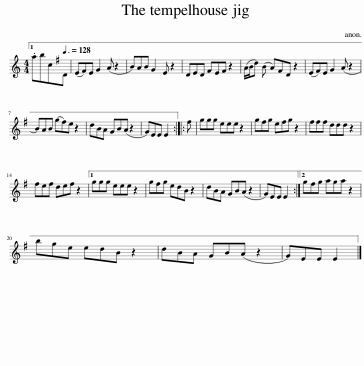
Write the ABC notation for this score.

X:1
L:1/8
M:4/4
I:linebreak $
K:C
V:1 treble
V:1
 .abc[Q:3/8=128]D | (E^F)E G2 (A z2 | B)AB G2 E z2 | DED ^FEF z2 | (A/B/d) (B A)^FD z2 | %5
 (E^F)E G2 (A z2 |$ B)AB (g^f)e z2 | dBA GB(A z2 | G)EE E2 :: ^f | %10
 ggg eee z2 | g^fg efg z2 | ^fff ddd z2 |$ ^fef def z2 |1 ggg eee z2 | %15
 g^fg edB z2 | dBA GB(A z2 | G)EE E2 :|2 g^fg aga z2 |$ bge edB z2 | %20
 dBA GB(A z2 | G)EE E2 |] %22
